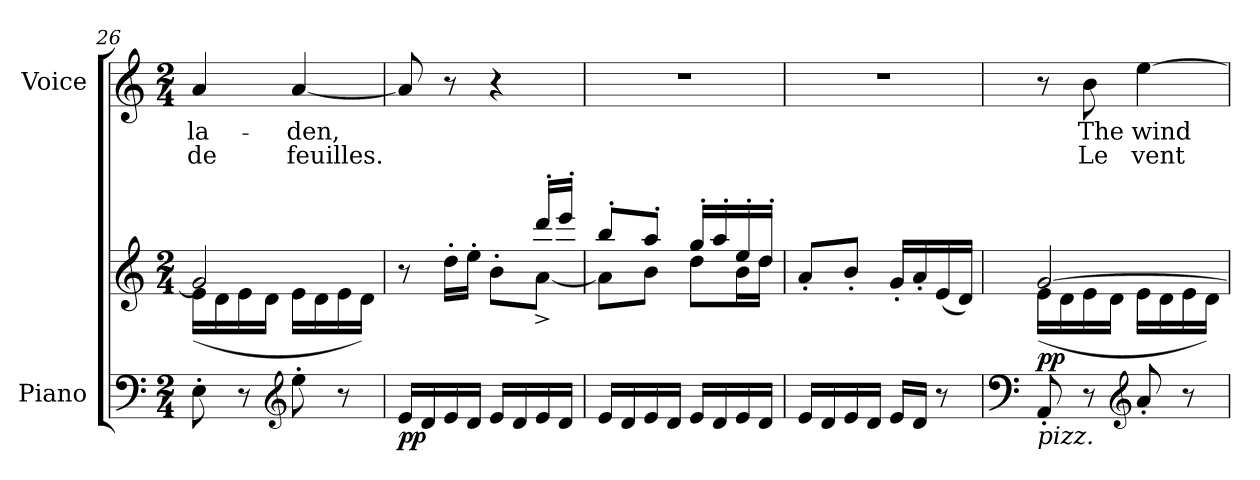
**kern	**kern	**dynam	**kern	**text	**text	**dynam
*part2	*part2	*part2	*part1	*part1	*part1	*part1
*staff3	*staff2	*staff2/3	*staff1	*staff1	*staff1	*staff1
*I"Piano	*	*	*I"Voice	*	*	*
*I'Pno	*	*	*	*	*	*
*clefF4	*clefG2	*	*clefG2	*	*	*
*k[]	*k[]	*	*k[]	*	*	*
*M2/4	*M2/4	*	*M2/4	*	*	*
=26	=26	=26	=26	=26	=26	=26
*	*^	*	*	*	*	*
!	!	!	!	!	!LO:LY:b	!LO:LY:b	!
8E'\	2g/]	(16e\LL	.	4a/	la-	de	.
.	.	16d\	.	.	.	.	.
8r	.	16e\	.	.	.	.	.
.	.	16d\JJ	.	.	.	.	.
*clefG2	*	*	*	*	*	*	*
!	!	!	!	!	!LO:LY:b	!LO:LY:b	!
8ee'\	.	16e\LL	.	[4a/	-den,	feuilles.	.
.	.	16d\	.	.	.	.	.
8r	.	16e\	.	.	.	.	.
.	.	16d\JJ)	.	.	.	.	.
=27	=27	=27	=27	=27	=27	=27	=27
!	!	!	!LO:DY:b=2	!	!	!	!
16e/LL	4ryy	8r	pp	8a/]	.	.	.
16d/	.	.	.	.	.	.	.
!	!	!	!LO:DY:b	!	!	!	!
!	!	!	!LO:DY:n=1:b	!	!	!	!
16e/	.	16dd'>\LL	mp other-dynamics	8r	.	.	.
16d/JJ	.	16ee'>\JJ	.	.	.	.	.
16e/LL	8ryy	8b'>\L	.	4r	.	.	.
16d/	.	.	.	.	.	.	.
16e/	16ddd'/LL	[8a^<\J	.	.	.	.	.
16d/JJ	16eee'/JJ	.	.	.	.	.	.
!!LO:PB:g=z
=28	=28	=28	=28	=28	=28	=28	=28
16e/LL	8bb'/L	8a\L]	.	2r	.	.	.
16d/	.	.	.	.	.	.	.
16e/	8aa'/J	8b\J	.	.	.	.	.
16d/JJ	.	.	.	.	.	.	.
16e/LL	16gg'/LL	8dd\L	.	.	.	.	.
16d/	16aa'/	.	.	.	.	.	.
16e/	16ee'/	16b\L	.	.	.	.	.
16d/JJ	16dd'/JJ	16dd\JJ	.	.	.	.	.
*	*v	*v	*	*	*	*	*
=29	=29	=29	=29	=29	=29	=29
16e/LL	8a'>/L	.	2r	.	.	.
16d/	.	.	.	.	.	.
16e/	8b'>/J	.	.	.	.	.
16d/JJ	.	.	.	.	.	.
16e/LL	16g'>/LL	.	.	.	.	.
16d/JJ	16a'>/	.	.	.	.	.
8r	(16e/	.	.	.	.	.
.	16d/JJ)	.	.	.	.	.
=30	=30	=30	=30	=30	=30	=30
*clefF4	*	*	*	*	*	*
*	*^	*	*	*	*	*
!LO:TX:b:i:t=pizz.	!	!	!	!	!	!	!
!	!	!	!LO:DY:b	!	!	!	!
8AA'/	[2g/	(16e\LL	pp	8r	.	.	.
.	.	16d\	.	.	.	.	.
!	!	!	!	!	!LO:LY:b	!LO:LY:b	!LO:DY:a
!	!	!	!	!	!	!	!LO:DY:n=1:a
8r	.	16e\	.	8b\	The	Le	other-dynamics p
.	.	16d\JJ	.	.	.	.	.
*clefG2	*	*	*	*	*	*	*
!	!	!	!	!	!LO:LY:b	!LO:LY:b	!
8a'/	.	16e\LL	.	[4ee\	wind	vent	.
.	.	16d\	.	.	.	.	.
8r	.	16e\	.	.	.	.	.
.	.	16d\JJ)	.	.	.	.	.
*	*v	*v	*	*	*	*	*
=	=	=	=	=	=	=
*-	*-	*-	*-	*-	*-	*-
